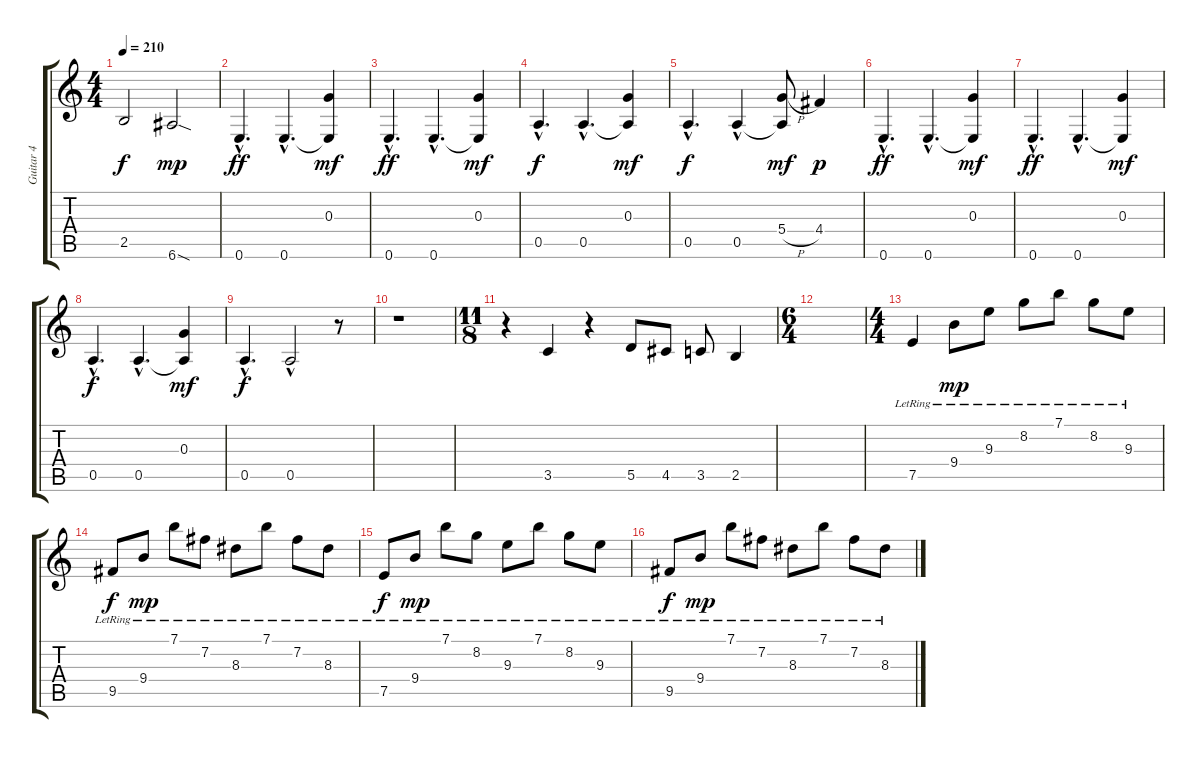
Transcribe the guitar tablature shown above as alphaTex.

\track ("Guitar 4" "Guitar 4") {instrument acousticguitarnylon}
\staff {score tabs}
\tuning (E4 B3 G3 D3 A2 E2) {hide}
\ts (4 4)
\tempo 210
\clef g2
\ks c
2.5{t}.2{dy f} 6.6{sod}.2{dy mp} |
0.6{hac}.4{d dy ff} 0.6{hac}.4{d} (0.3 0.6{t}).4{dy mf} |
0.6{hac}.4{d dy ff} 0.6{hac}.4{d} (0.3 0.6{t}).4{dy mf} |
0.5{hac}.4{d dy f} 0.5{hac}.4{d} (0.3 0.5{t}).4{dy mf} |
0.5{hac}.4{d dy f} 0.5{hac}.4 (5.4{h} 0.5{t}).8{dy mf} 4.4.4{dy p} |
0.6{hac}.4{d dy ff} 0.6{hac}.4{d} (0.3 0.6{t}).4{dy mf} |
0.6{hac}.4{d dy ff} 0.6{hac}.4{d} (0.3 0.6{t}).4{dy mf} |
0.5{hac}.4{d dy f} 0.5{hac}.4{d} (0.3 0.5{t}).4{dy mf} |
0.5{hac}.4{d dy f} 0.5{hac}.2 r.8 |
r.1 |
\ts (11 8)
r.4 3.5.4 r.4 5.5.8 4.5.8 3.5.8 2.5.4 |
\ts (6 4)
|
\ts (4 4)
7.5{lr}.4 9.4{lr}.8{dy mp} 9.3{lr}.8 8.2{lr}.8 7.1{lr}.8 8.2{lr}.8 9.3{lr}.8 |
9.5{lr}.8{dy f} 9.4{lr}.8{dy mp} 7.1{lr}.8 7.2{lr}.8 8.3{lr}.8 7.1{lr}.8 7.2{lr}.8 8.3{lr}.8 |
7.5{lr}.8{dy f} 9.4{lr}.8{dy mp} 7.1{lr}.8 8.2{lr}.8 9.3{lr}.8 7.1{lr}.8 8.2{lr}.8 9.3{lr}.8 |
9.5{lr}.8{dy f} 9.4{lr}.8{dy mp} 7.1{lr}.8 7.2{lr}.8 8.3{lr}.8 7.1{lr}.8 7.2{lr}.8 8.3{lr}.8
